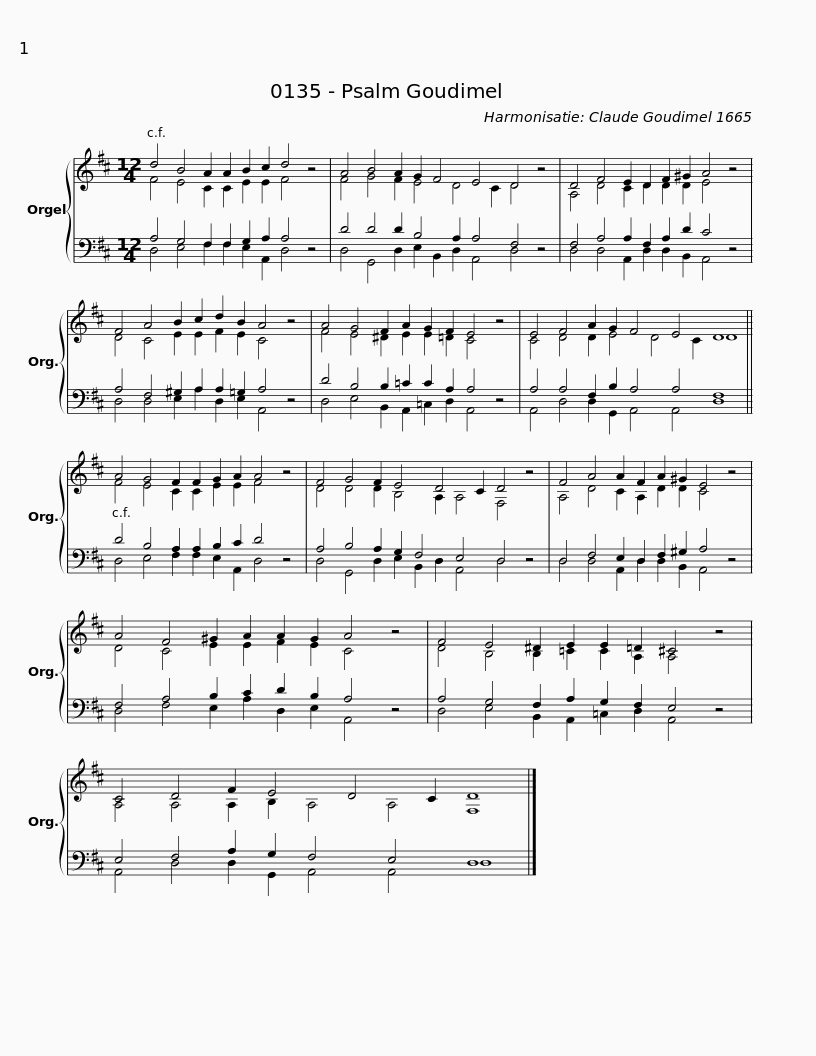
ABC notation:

X:1
%%score { ( 1 2 ) | ( 3 4 ) }
L:1/8
M:12/4
I:linebreak $
K:D
V:1 treble
V:2 treble
V:3 bass
V:4 bass
V:1
 d4 B4 A2 A2 B2 c2 d4 z4 |$ A4 B4 A2 G2 F4 E4 D4 z4 |$ D4 F4 E2 D2 F2 ^G2 A4 z4 |$ F4 A4 B2 c2 d2 B2 A4 z4 |$ A4 G4 F2 A2 G2 F2 E4 z4 |$ %5
 E4 F4 A2 G2 F4 E4 D8 ||$ A4 G4 F2 F2 G2 A2 A4 z4 |$ F4 G4 F2 E4 D4 C2 D4 z4 |$ F4 A4 A2 F2 A2 ^G2 E4 z4 |$ A4 F4 ^G2 A2 A2 G2 A4 z4 |$ %10
 F4 E4 ^D2 E2 E2 =D2 ^C4 z4 |$ C4 D4 F2 E4 D4 C2 D8 |] %12
V:2
 F4 E4 C2 C2 E2 E2 F4 x4 |$ F4 G4 F2 E4 D4 C2 D4 x4 |$ A,4 D4 C2 D2 D2 D2 E4 x4 |$ D4 C4 E2 E2 F2 E2 C4 x4 |$ F4 E4 ^D2 E2 E2 =D2 C4 x4 |$ %5
 C4 D4 D2 E4 D4 C2 D8 ||$ F4 E4 C2 C2 E2 E2 F4 x4 |$ D4 D4 D2 B,4 A,2 A,4 F,4 x4 |$ A,4 D4 C2 A,2 D2 D2 C4 x4 |$ D4 C4 E2 E2 F2 E2 C4 x4 |$ %10
 D4 B,4 B,2 =C2 C2 A,2 A,4 x4 |$ A,4 A,4 A,2 B,2 A,4 A,4 F,8 |] %12
V:3
 A,4 G,4 F,2 F,2 G,2 A,2 A,4 z4 |$ D4 D4 D2 B,4 A,2 A,4 F,4 z4 |$ F,4 A,4 A,2 F,2 A,2 D2 C4 z4 |$ A,4 F,4 ^G,2 A,2 A,2 =G,2 A,4 z4 |$ D4 B,4 B,2 =C2 C2 A,2 A,4 z4 |$ %5
 A,4 A,4 F,2 B,2 A,4 A,4 F,8 ||$ D4 B,4 A,2 A,2 B,2 C2 D4 z4 |$ A,4 B,4 A,2 G,2 F,4 E,4 D,4 z4 |$ D,4 F,4 E,2 D,2 F,2 ^G,2 A,4 z4 |$ F,4 A,4 B,2 C2 D2 B,2 A,4 z4 |$ %10
 A,4 G,4 F,2 A,2 G,2 F,2 E,4 z4 |$ E,4 F,4 A,2 G,2 F,4 E,4 D,8 |] %12
V:4
 D,4 E,4 F,2 F,2 E,2 A,,2 D,4 x4 |$ D,4 G,,4 D,2 E,2 B,,2 D,2 A,,4 D,4 x4 |$ D,4 D,4 A,,2 D,2 D,2 B,,2 A,,4 x4 |$ D,4 D,4 E,2 A,2 D,2 E,2 A,,4 x4 |$ D,4 E,4 B,,2 A,,2 =C,2 D,2 A,,4 x4 |$ %5
 A,,4 D,4 D,2 G,,2 A,,4 A,,4 D,8 ||$ D,4 E,4 F,2 F,2 E,2 A,,2 D,4 x4 |$ D,4 G,,4 D,2 E,2 B,,2 D,2 A,,4 D,4 x4 |$ D,4 D,4 A,,2 D,2 D,2 B,,2 A,,4 x4 |$ D,4 F,4 E,2 A,2 D,2 E,2 A,,4 x4 |$ %10
 D,4 E,4 B,,2 A,,2 =C,2 D,2 A,,4 x4 |$ A,,4 D,4 D,2 G,,2 A,,4 A,,4 D,8 |] %12
